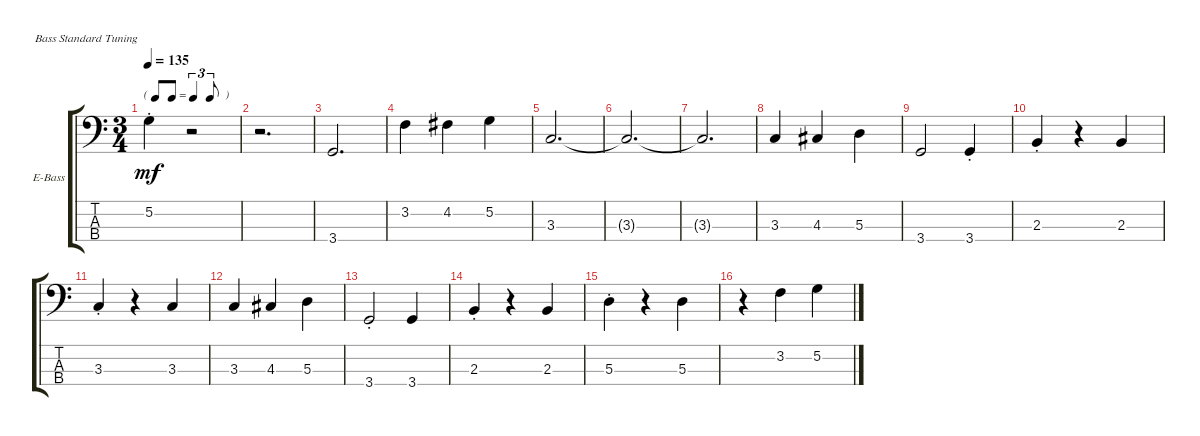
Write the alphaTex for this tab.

\defaultSystemsLayout 4
\bracketExtendMode groupsimilarinstruments
\firstSystemTrackNameOrientation horizontal
\otherSystemsTrackNameOrientation horizontal
\track ("Bass" "E-Bass") {instrument electricbassfinger}
\staff {score tabs}
\tuning (G2 D2 A1 E1)
\ts (3 4)
\tf triplet8th
\tempo 135
\clef f4
\ks c
5.2{st}.4{dy mf} r.2 |
r.2{d} |
3.4.2{d} |
3.2.4 4.2.4 5.2.4 |
3.3.2{d} |
3.3{t}.2{d} |
3.3{t}.2{d} |
3.3.4 4.3.4 5.3.4 |
3.4.2 3.4{st}.4 |
2.3{st}.4 r.4 2.3.4 |
3.3{st}.4 r.4 3.3.4 |
3.3.4 4.3.4 5.3.4 |
3.4{st}.2 3.4.4 |
2.3{st}.4 r.4 2.3.4 |
5.3{st}.4 r.4 5.3.4 |
r.4 3.2.4 5.2.4
